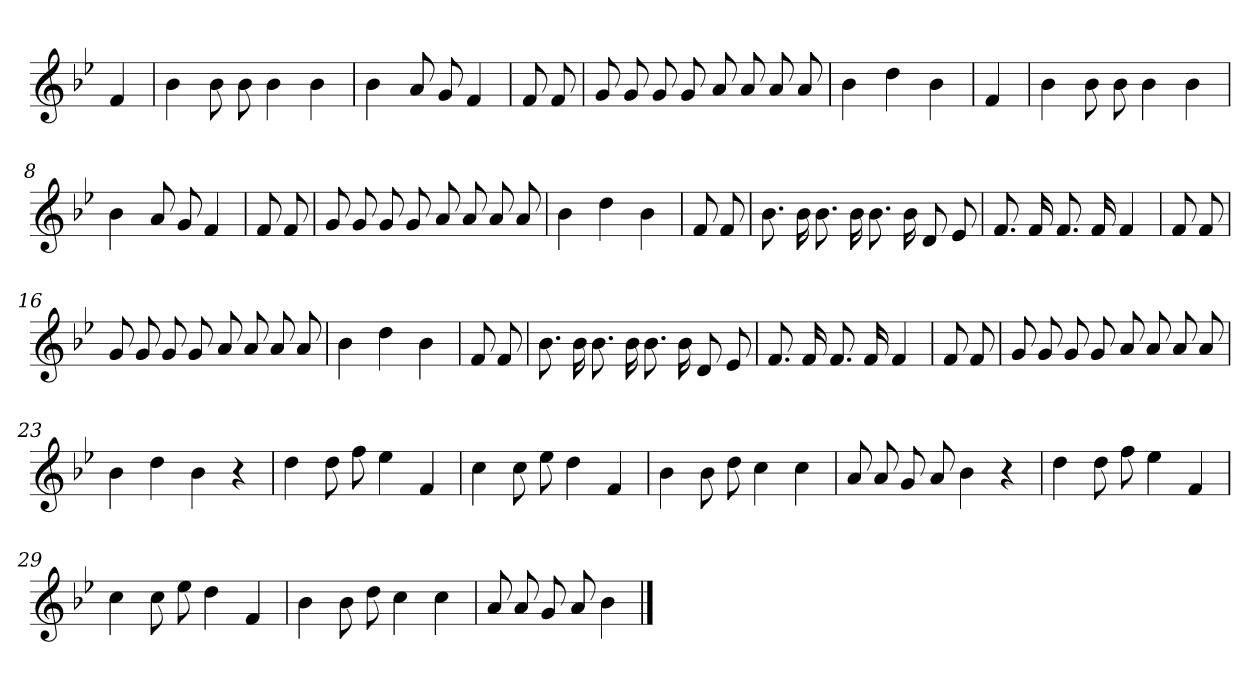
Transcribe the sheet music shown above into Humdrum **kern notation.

**kern
*part1
*staff1
*clefG2
*k[b-e-]
*B-:
=
4f
=1
4b-
8b-
8b-
4b-
4b-
=2
4b-
8a
8g
4f
=3
8f
8f
=4
8g
8g
8g
8g
8a
8a
8a
8a
=5
4b-
4dd
4b-
=6
4f
=7
4b-
8b-
8b-
4b-
4b-
=8
4b-
8a
8g
4f
=9
8f
8f
=10
8g
8g
8g
8g
8a
8a
8a
8a
=11
4b-
4dd
4b-
=12
8f
8f
=13
8.b-
16b-
8.b-
16b-
8.b-
16b-
8d
8e-
=14
8.f
16f
8.f
16f
4f
=15
8f
8f
=16
8g
8g
8g
8g
8a
8a
8a
8a
=17
4b-
4dd
4b-
=18
8f
8f
=19
8.b-
16b-
8.b-
16b-
8.b-
16b-
8d
8e-
=20
8.f
16f
8.f
16f
4f
=21
8f
8f
=22
8g
8g
8g
8g
8a
8a
8a
8a
=23
4b-
4dd
4b-
4r
=24
4dd
8dd
8ff
4ee-
4f
=25
4cc
8cc
8ee-
4dd
4f
=26
4b-
8b-
8dd
4cc
4cc
=27
8a
8a
8g
8a
4b-
4r
=28
4dd
8dd
8ff
4ee-
4f
=29
4cc
8cc
8ee-
4dd
4f
=30
4b-
8b-
8dd
4cc
4cc
=31
8a
8a
8g
8a
4b-
==
*-
